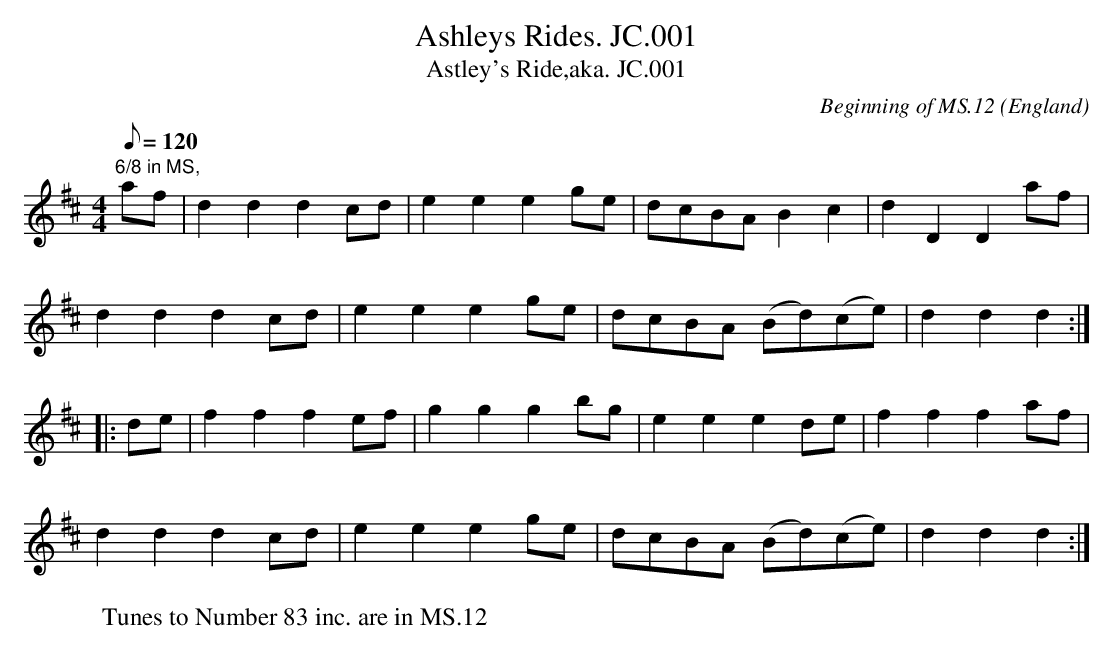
X:1
T:Ashleys Rides. JC.001
T:Astley's Ride,aka. JC.001
M:4/4
L:1/8
Q:120
C:Beginning of MS.12
O:England
K:D
"6/8 in MS,"af|d2d2d2cd|e2e2e2ge|dcBAB2c2|d2D2D2af|!
d2d2d2cd|e2e2e2ge|dcBA (Bd)(ce)|d2d2d2:|!
|:de|f2f2f2ef|g2g2g2bg|e2e2e2de|f2f2f2af|!
d2d2d2cd|e2e2e2ge|dcBA (Bd)(ce)|d2d2d2:|]
W:Tunes to Number 83 inc. are in MS.12
